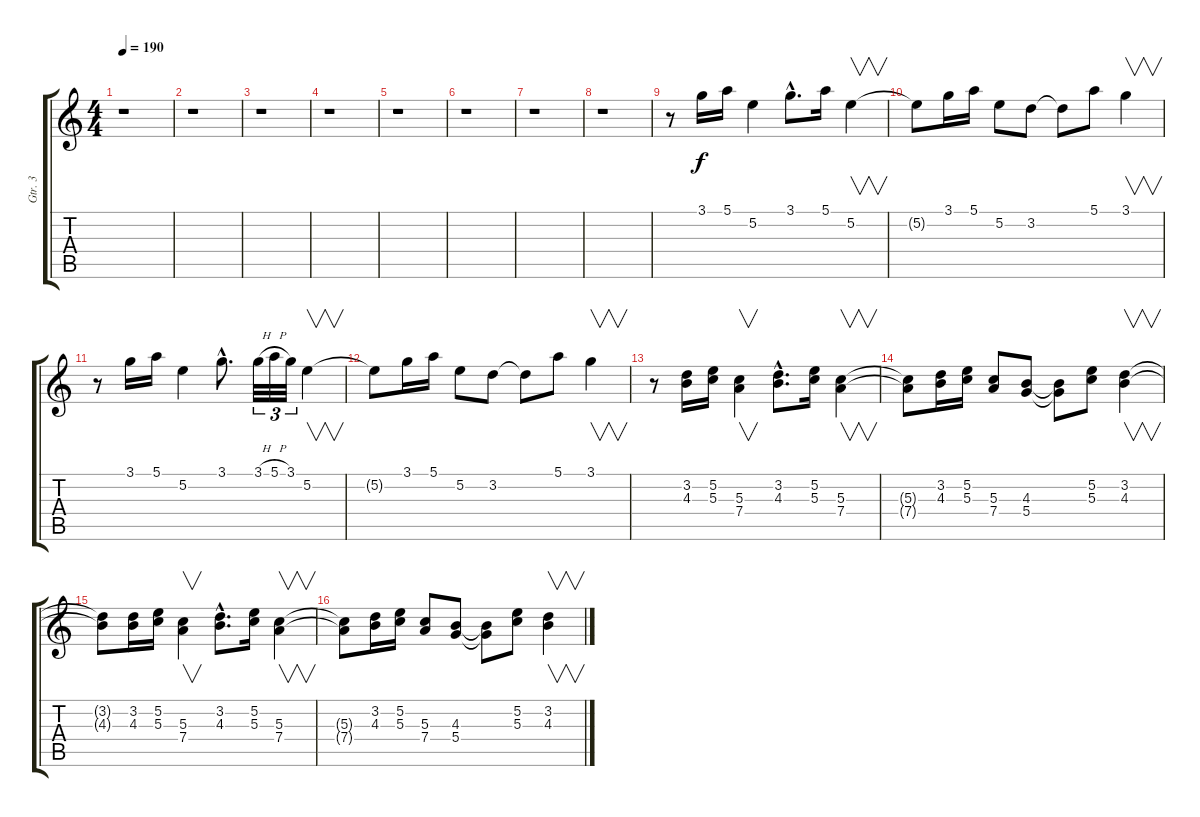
\track ("Gtr. 3" "Gtr. 3") {instrument acousticguitarnylon}
\staff {score tabs}
\tuning (E4 B3 G3 D3 A2 E2) {hide}
\ts (4 4)
\tempo 190
\clef g2
\ks c
r.1{dy f instrument acousticguitarnylon} |
r.1 |
r.1 |
r.1 |
r.1 |
r.1 |
r.1 |
r.1 |
r.8 3.1.16 5.1.16 5.2.4 3.1{hac}.8{d} 5.1.16 5.2.4{v} |
5.2{t}.8 3.1.16 5.1.16 5.2.8 3.2.8 3.2{t}.8 5.1.8 3.1.4{v} |
r.8 3.1.16 5.1.16 5.2.4 3.1{hac}.8{d} 3.1{h}.32{tu (3 2)} 5.1{h}.32{tu (3 2)} 3.1.32{tu (3 2)} 5.2.4{v} |
5.2{t}.8 3.1.16 5.1.16 5.2.8 3.2.8 3.2{t}.8 5.1.8 3.1.4{v} |
r.8{instrument distortionguitar} (3.2 4.3).16 (5.2 5.3).16 (5.3 7.4).4{v} (3.2{hac} 4.3{hac}).8{d} (5.2 5.3).16 (5.3 7.4).4{v} |
(5.3{t} 7.4{t}).8 (3.2 4.3).16 (5.2 5.3).16 (5.3 7.4).8 (4.3 5.4).8 (4.3{t} 5.4{t}).8 (5.2 5.3).8 (3.2 4.3).4{v} |
(3.2{t} 4.3{t}).8 (3.2 4.3).16 (5.2 5.3).16 (5.3 7.4).4{v} (3.2{hac} 4.3{hac}).8{d} (5.2 5.3).16 (5.3 7.4).4{v} |
(5.3{t} 7.4{t}).8 (3.2 4.3).16 (5.2 5.3).16 (5.3 7.4).8 (4.3 5.4).8 (4.3{t} 5.4{t}).8 (5.2 5.3).8 (3.2 4.3).4{v}
